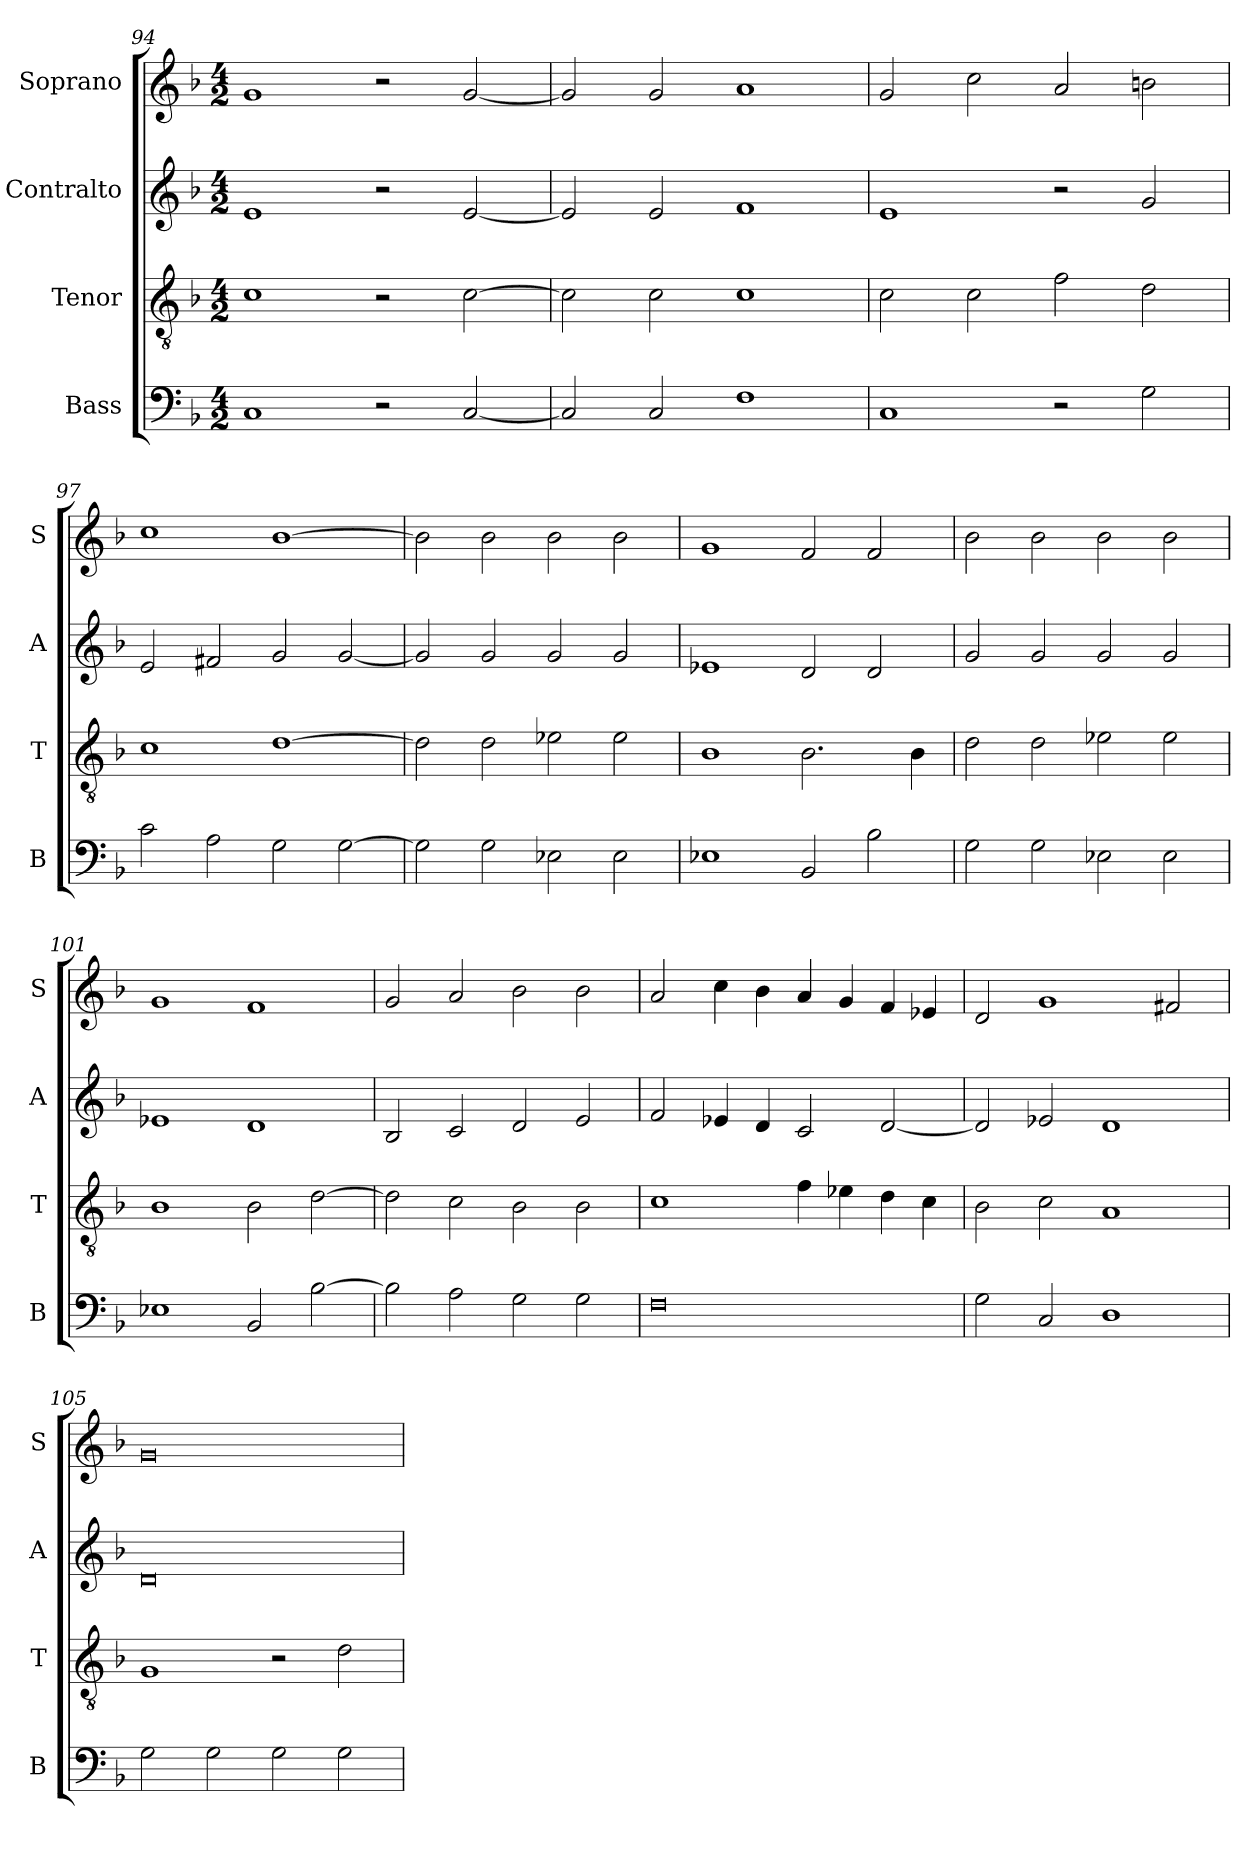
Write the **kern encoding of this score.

**kern	**kern	**kern	**kern
*part4	*part3	*part2	*part1
*staff4	*staff3	*staff2	*staff1
*I"Bass	*I"Tenor	*I"Contralto	*I"Soprano
*I'B	*I'T	*I'A	*I'S
*clefF4	*clefGv2	*clefG2	*clefG2
*k[b-]	*k[b-]	*k[b-]	*k[b-]
*F:ion	*F:ion	*F:ion	*F:ion
*M4/2	*M4/2	*M4/2	*M4/2
=94	=94	=94	=94
1C	1c	1e	1g
2r	2r	2r	2r
[2C	[2c	[2e	[2g
=95	=95	=95	=95
2C]	2c]	2e]	2g]
2C	2c	2e	2g
1F	1c	1f	1a
=96	=96	=96	=96
1C	2c	1e	2g
.	2c	.	2cc
2r	2f	2r	2a
2G	2d	2g	2bn
=97	=97	=97	=97
2c	1c	2e	1cc
2A	.	2f#X	.
2G	[1d	2g	[1b-
[2G	.	[2g	.
=98	=98	=98	=98
2G]	2d]	2g]	2b-]
2G	2d	2g	2b-
2E-X	2e-X	2g	2b-
2E-	2e-	2g	2b-
=99	=99	=99	=99
1E-X	1B-	1e-X	1g
2BB-	2.B-	2d	2f
2B-	.	2d	2f
.	4B-	.	.
=100	=100	=100	=100
2G	2d	2g	2b-
2G	2d	2g	2b-
2E-X	2e-X	2g	2b-
2E-	2e-	2g	2b-
=101	=101	=101	=101
1E-X	1B-	1e-X	1g
2BB-	2B-	1d	1f
[2B-	[2d	.	.
=102	=102	=102	=102
2B-]	2d]	2B-	2g
2A	2c	2c	2a
2G	2B-	2d	2b-
2G	2B-	2e	2b-
=103	=103	=103	=103
0F	1c	2f	2a
.	.	4e-X	4cc
.	.	4d	4b-
.	4f	2c	4a
.	4e-X	.	4g
.	4d	[2d	4f
.	4c	.	4e-X
=104	=104	=104	=104
2G	2B-	2d]	2d
2C	2c	2e-X	1g
1D	1A	1d	.
.	.	.	2f#X
=105	=105	=105	=105
2G	1G	0d	0g
2G	.	.	.
2G	2r	.	.
2G	2d	.	.
=	=	=	=
*-	*-	*-	*-
